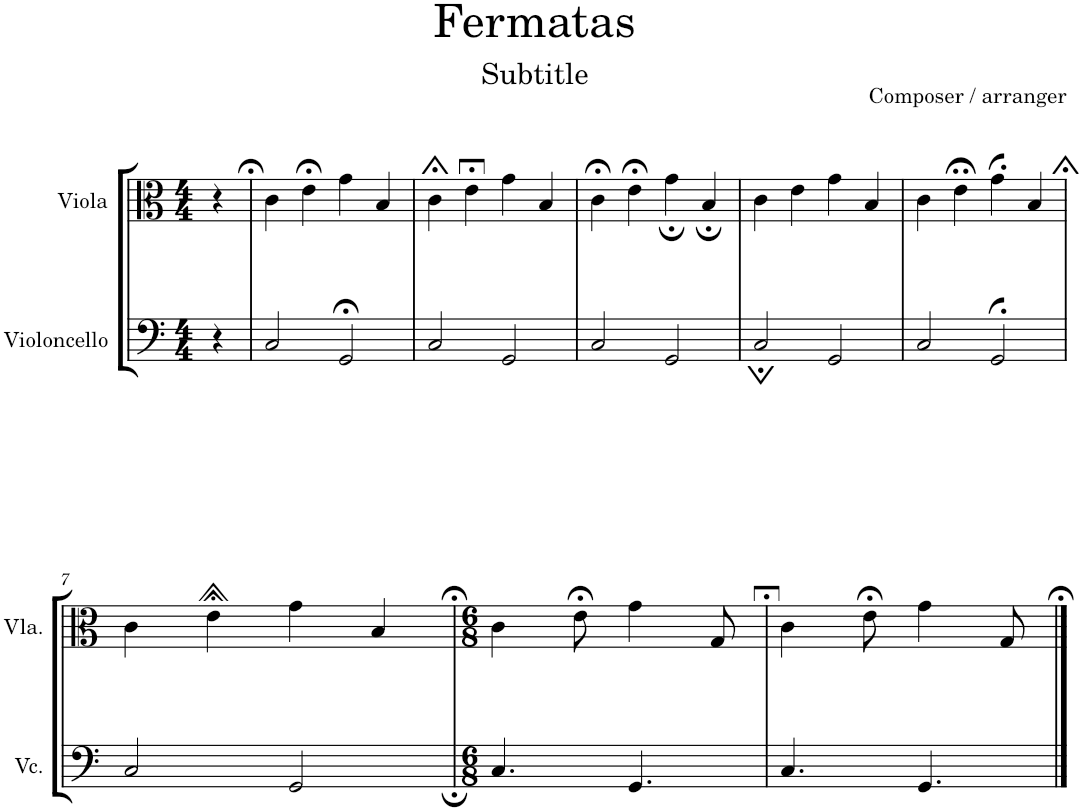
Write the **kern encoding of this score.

**kern	**kern
*part2	*part1
*staff2	*staff1
*I"Violoncello	*I"Viola
*I'Vc.	*I'Vla.
*clefF4	*clefC3
*k[]	*k[]
*M4/4	*M4/4
=1	=1
4r	4r
=2	=2
2C/	4c\
.	4e;<\
2GG;</	4g\
.	4B/
=3	=3
2C/	4c;<\
.	4e;<\
2GG/	4g\
.	4B/
=4	=4
2C/	4c;<\
.	4e;<\
2GG/	4g;\
.	4B;/
=5	=5
2C;/	4c\
.	4e\
2GG/	4g\
.	4B/
=6	=6
2C/	4c\
.	4e;<\
2GG;</	4g;<\
.	4B/
!!LO:LB:g=z
=7	=7
2C/	4c\
.	4e;<\
2GG/	4g\
.	4B/
=8	=8
*M6/8	*M6/8
4.C/	4c\
.	8e;<\
4.GG/	4g\
.	8G/
=9	=9
4.C/	4c\
.	8e;<\
4.GG/	4g\
.	8G/
==	==
*-	*-
